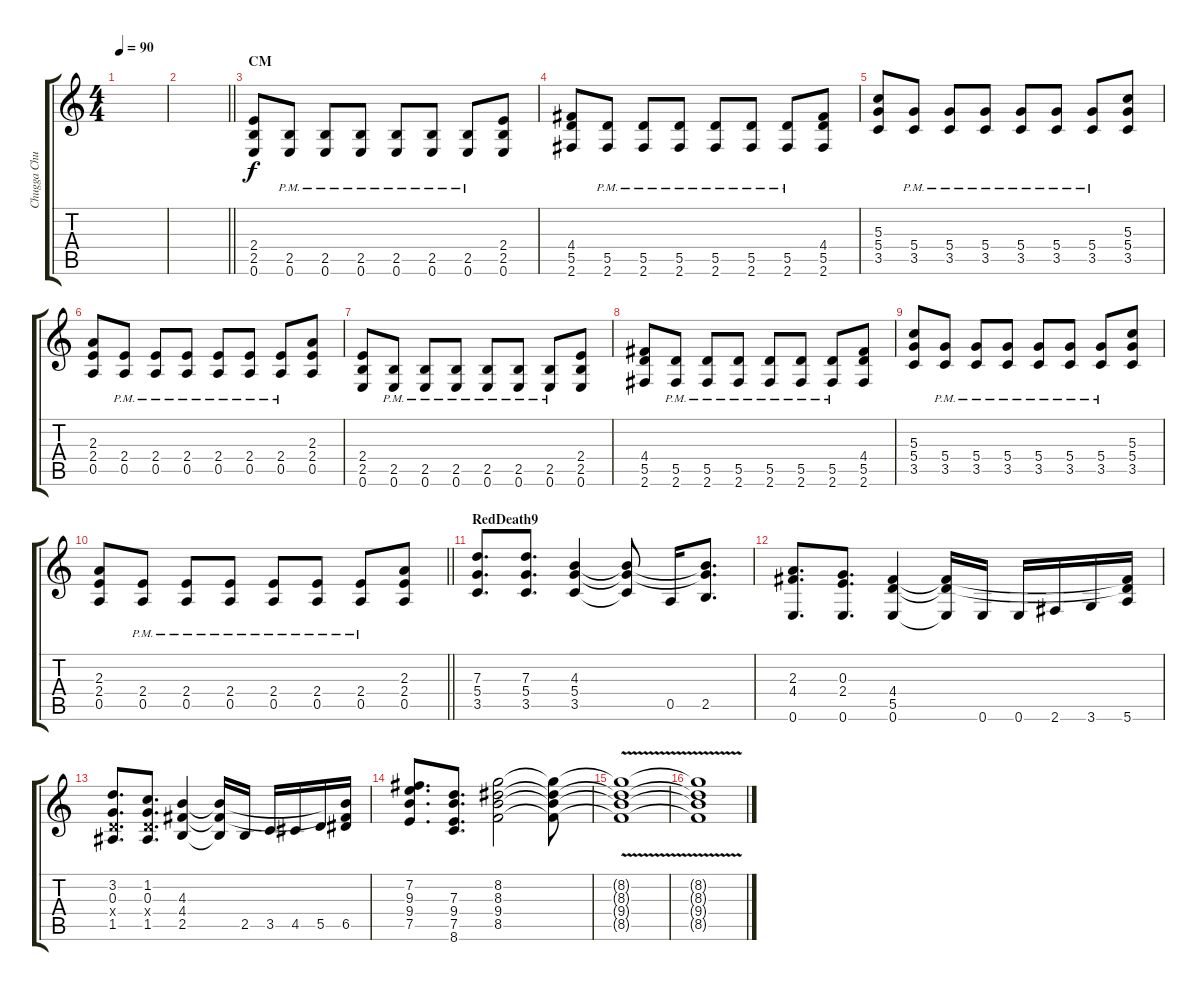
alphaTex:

\track ("Chugga Chugga #2" "Chugga Chu") {instrument distortionguitar}
\staff {score tabs}
\tuning (E4 B3 G3 D3 A2 E2) {hide}
\ts (4 4)
\tempo 90
\clef g2
\ks c
|
\barLineRight lightlight
|
\section ("" "CM")
(2.4 2.5 0.6).8 (2.5{pm} 0.6{pm}).8 (2.5{pm} 0.6{pm}).8 (2.5{pm} 0.6{pm}).8 (2.5{pm} 0.6{pm}).8 (2.5{pm} 0.6{pm}).8 (2.5{pm} 0.6{pm}).8 (2.4 2.5 0.6).8 |
(4.4 5.5 2.6).8 (5.5{pm} 2.6{pm}).8 (5.5{pm} 2.6{pm}).8 (5.5 2.6{pm}).8 (5.5{pm} 2.6{pm}).8 (5.5{pm} 2.6{pm}).8 (5.5{pm} 2.6{pm}).8 (4.4 5.5 2.6).8 |
(5.3 5.4 3.5).8 (5.4{pm} 3.5{pm}).8 (5.4{pm} 3.5{pm}).8 (5.4{pm} 3.5{pm}).8 (5.4{pm} 3.5{pm}).8 (5.4{pm} 3.5{pm}).8 (5.4{pm} 3.5{pm}).8 (5.3 5.4 3.5).8 |
(2.3 2.4 0.5).8 (2.4{pm} 0.5{pm}).8 (2.4{pm} 0.5{pm}).8 (2.4{pm} 0.5{pm}).8 (2.4{pm} 0.5{pm}).8 (2.4{pm} 0.5{pm}).8 (2.4{pm} 0.5{pm}).8 (2.3 2.4 0.5).8 |
(2.4 2.5 0.6).8 (2.5{pm} 0.6{pm}).8 (2.5{pm} 0.6{pm}).8 (2.5{pm} 0.6{pm}).8 (2.5{pm} 0.6{pm}).8 (2.5{pm} 0.6{pm}).8 (2.5{pm} 0.6{pm}).8 (2.4 2.5 0.6).8 |
(4.4 5.5 2.6).8 (5.5{pm} 2.6{pm}).8 (5.5{pm} 2.6{pm}).8 (5.5 2.6{pm}).8 (5.5{pm} 2.6{pm}).8 (5.5{pm} 2.6{pm}).8 (5.5{pm} 2.6{pm}).8 (4.4 5.5 2.6).8 |
(5.3 5.4 3.5).8 (5.4{pm} 3.5{pm}).8 (5.4{pm} 3.5{pm}).8 (5.4{pm} 3.5{pm}).8 (5.4{pm} 3.5{pm}).8 (5.4{pm} 3.5{pm}).8 (5.4{pm} 3.5{pm}).8 (5.3 5.4 3.5).8 |
\barLineRight lightlight
(2.3 2.4 0.5).8 (2.4{pm} 0.5{pm}).8 (2.4{pm} 0.5{pm}).8 (2.4{pm} 0.5{pm}).8 (2.4{pm} 0.5{pm}).8 (2.4{pm} 0.5{pm}).8 (2.4{pm} 0.5{pm}).8 (2.3 2.4 0.5).8 |
\section ("" "RedDeath9")
(7.3 5.4 3.5).8{d} (7.3 5.4 3.5).8{d} (4.3 5.4 3.5).4 (4.3{t} 5.4{t} 3.5{t}).8 0.5.16 (4.3{t} 5.4{t} 2.5).8{d} |
(2.3 4.4 0.6).8{d} (0.3 2.4 0.6).8{d} (4.4 5.5 0.6).4 (4.4{t} 5.5{t} 0.6{t}).16 0.6.16 0.6.16 2.6.16 3.6.16 (4.4{t} 5.5{t} 5.6).16 |
(3.2 0.3 0.4{x} 1.5).8{d} (1.2 0.3 0.4{x} 1.5).8{d} (4.3 4.4 2.5).4 (4.3{t} 4.4{t} 2.5{t}).16 2.5.16 3.5.16 4.5.16 5.5.16 (4.3{t} 4.4{t} 6.5).16 |
(7.2 9.3 9.4 7.5).8{d} (7.3 9.4 7.5 8.6).8{d} (8.2 8.3 9.4 8.5).2 (8.2{t} 8.3{t} 9.4{t} 8.5{t}).8 |
(8.2{v t} 8.3{v t} 9.4{v t} 8.5{v t}).1 |
(8.2{v t} 8.3{v t} 9.4{v t} 8.5{v t}).1
